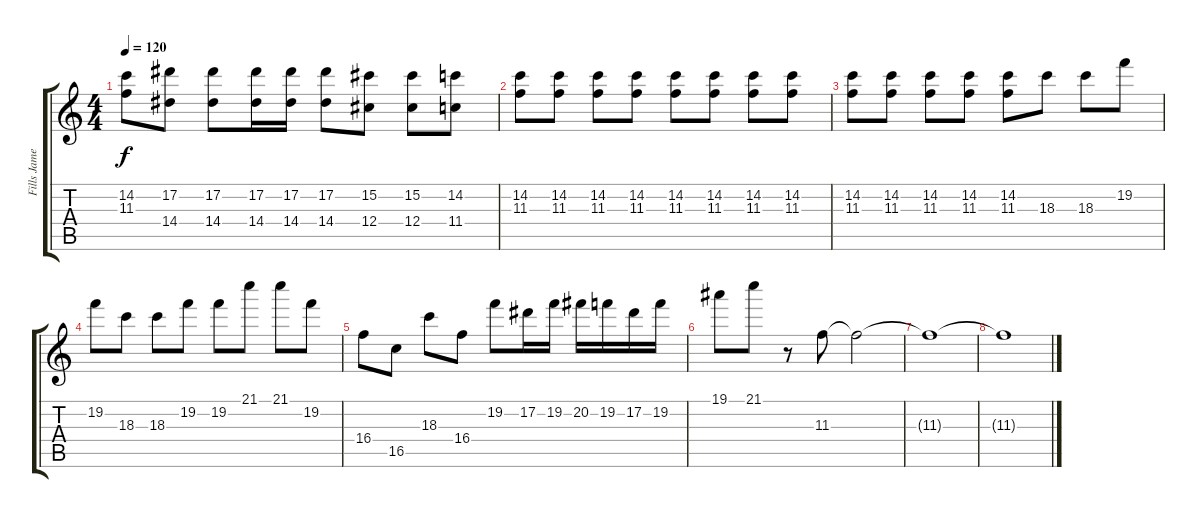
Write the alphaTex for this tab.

\track ("Fills James" "Fills Jame") {instrument distortionguitar}
\staff {score tabs}
\tuning (Eb4 Bb3 Gb3 Db3 Ab2 Eb2) {hide}
\ts (4 4)
\tempo 120
\clef g2
\ks c
(14.2 11.3).8{dy f} (17.2 14.4).8 (17.2 14.4).8 (17.2 14.4).16 (17.2 14.4).16 (17.2 14.4).8 (15.2 12.4).8 (15.2 12.4).8 (14.2 11.4).8 |
(14.2 11.3).8 (14.2 11.3).8 (14.2 11.3).8 (14.2 11.3).8 (14.2 11.3).8 (14.2 11.3).8 (14.2 11.3).8 (14.2 11.3).8 |
(14.2 11.3).8 (14.2 11.3).8 (14.2 11.3).8 (14.2 11.3).8 (14.2 11.3).8 18.3.8 18.3.8 19.2.8 |
19.2.8 18.3.8 18.3.8 19.2.8 19.2.8 21.1.8 21.1.8 19.2.8 |
16.4.8 16.5.8 18.3.8 16.4.8 19.2.8 17.2.16 19.2.16 20.2.16 19.2.16 17.2.16 19.2.16 |
19.1.8 21.1.8 r.8 11.3.8 11.3{t}.2 |
11.3{t}.1 |
11.3{t}.1
